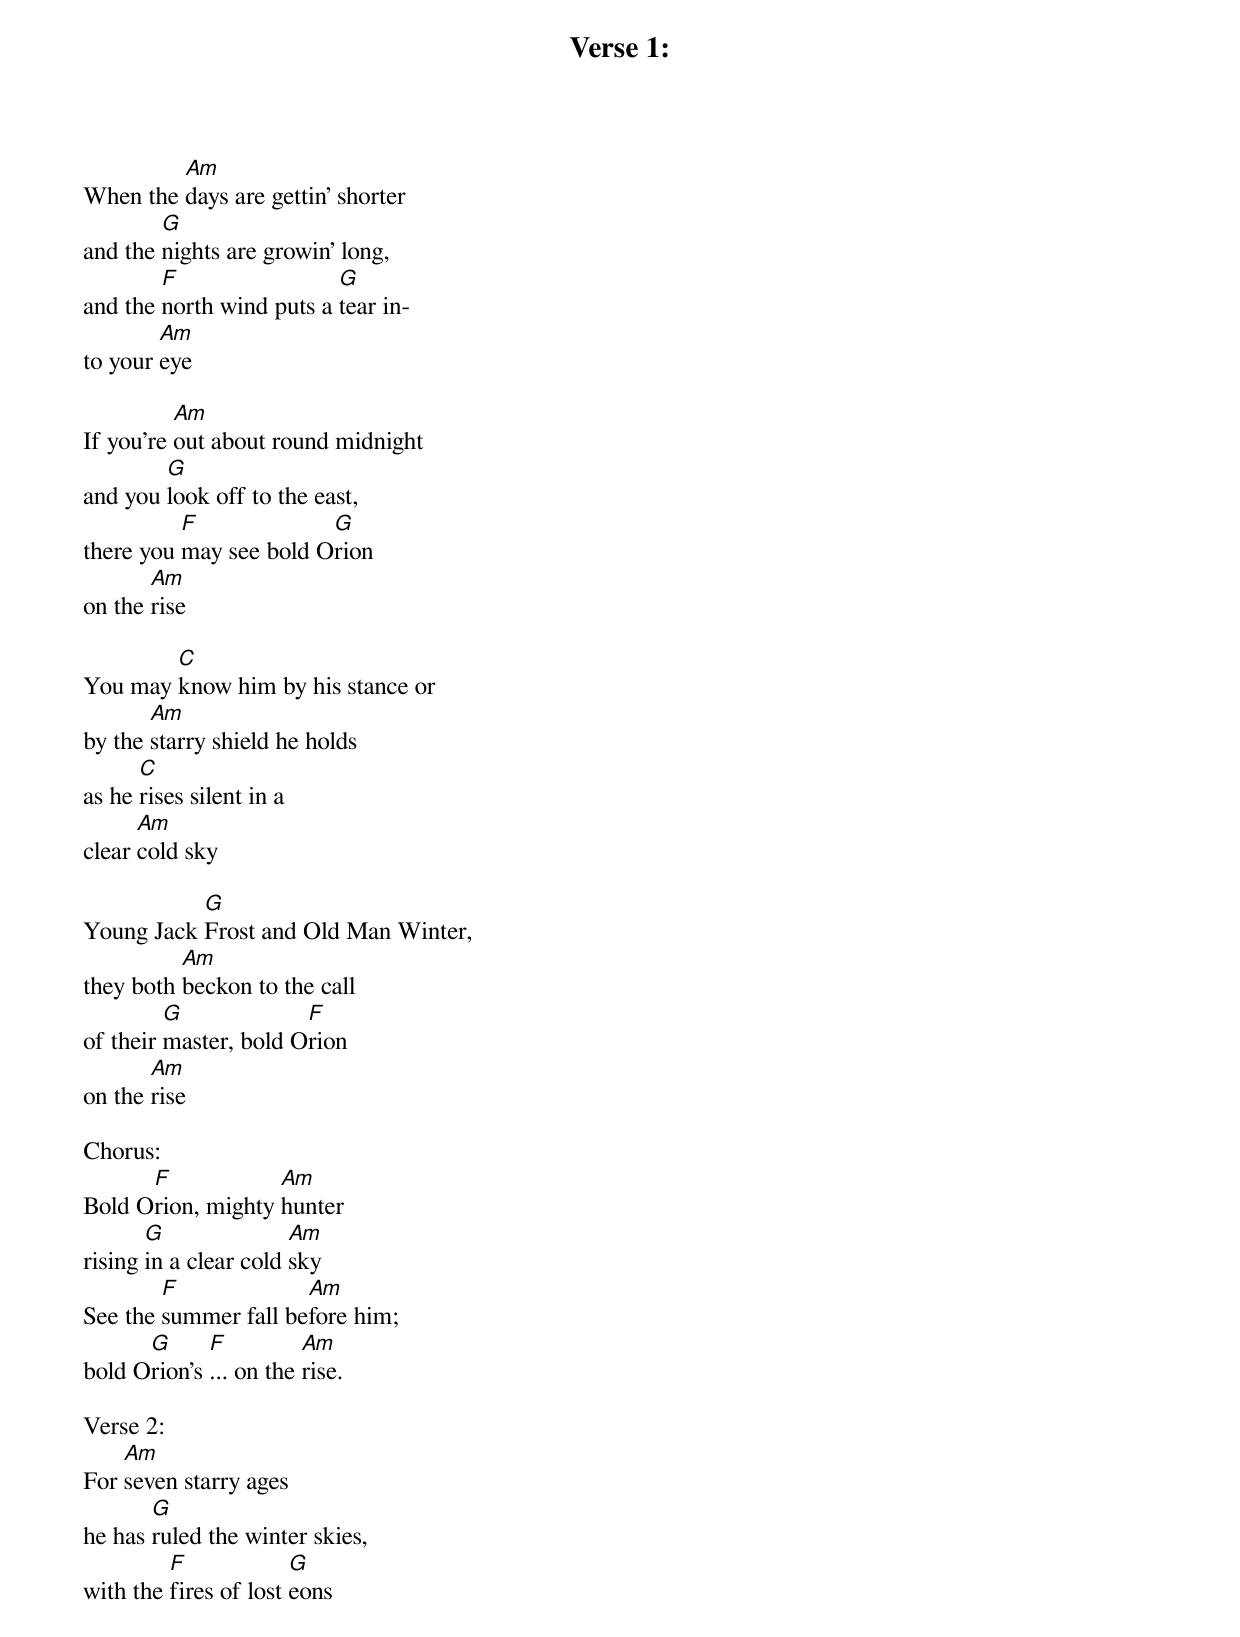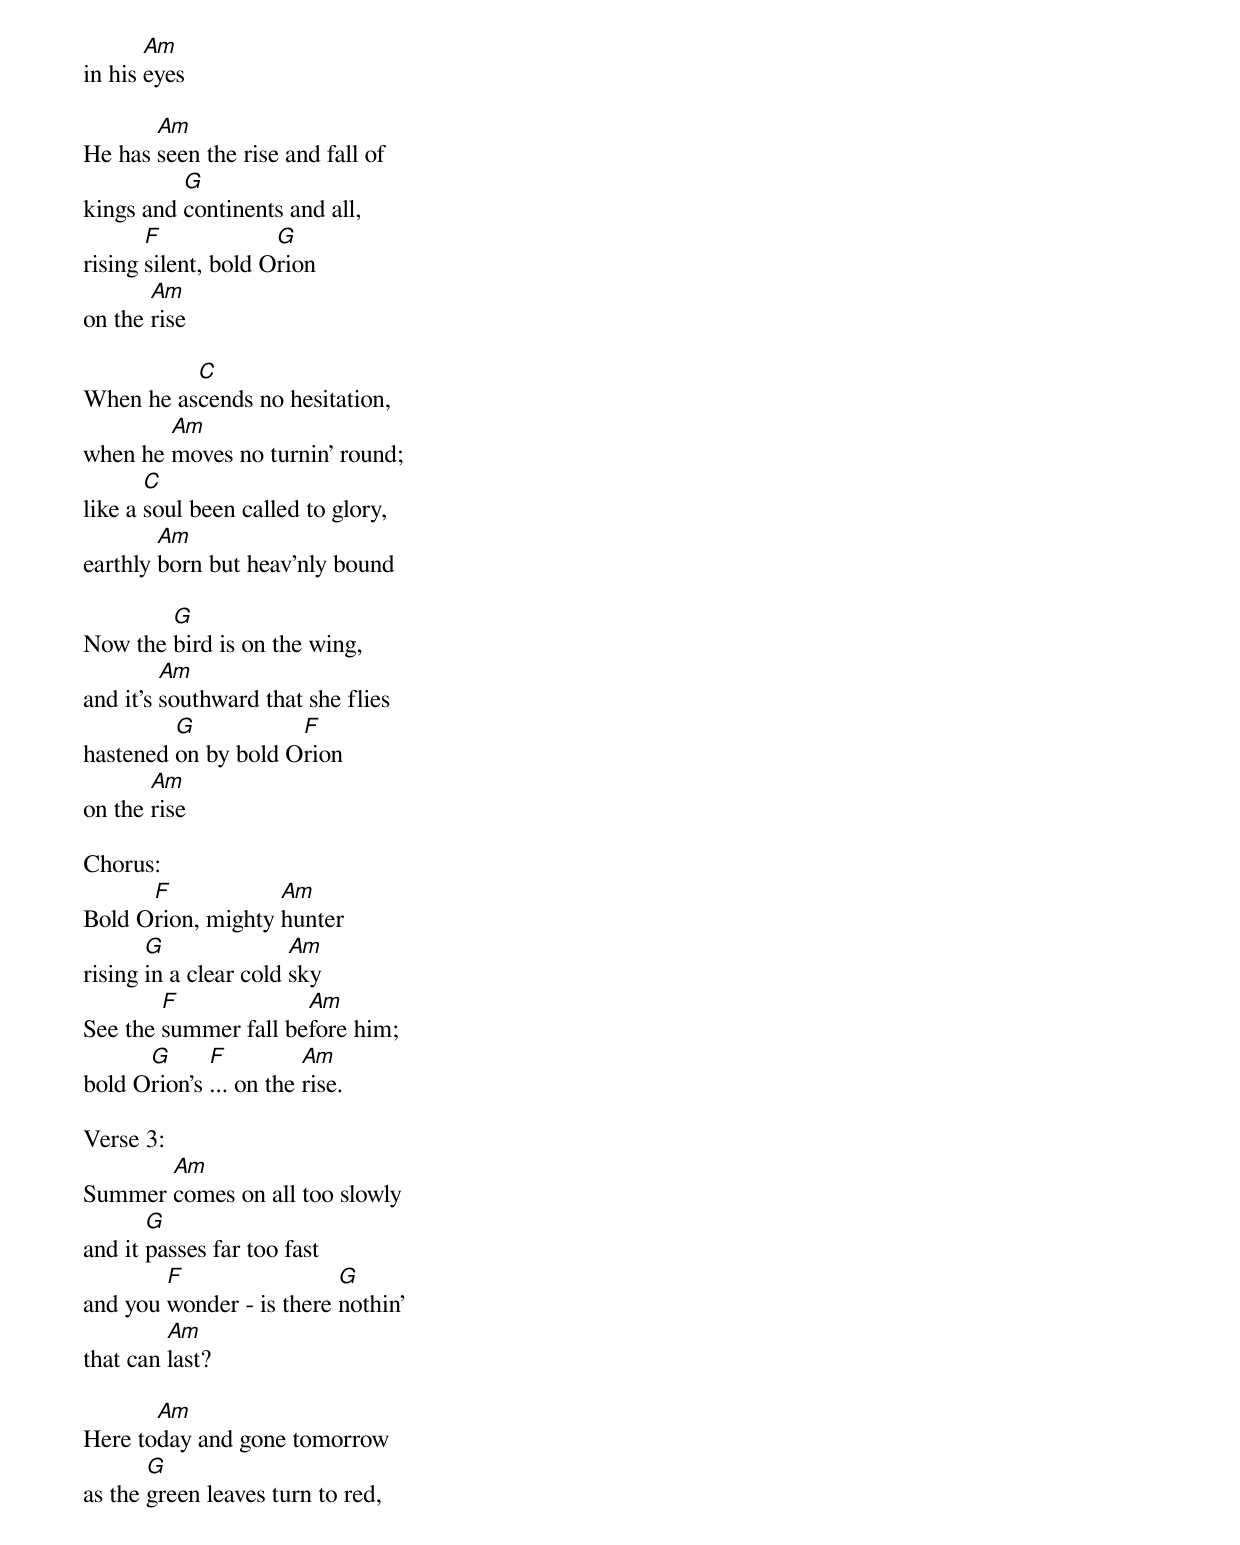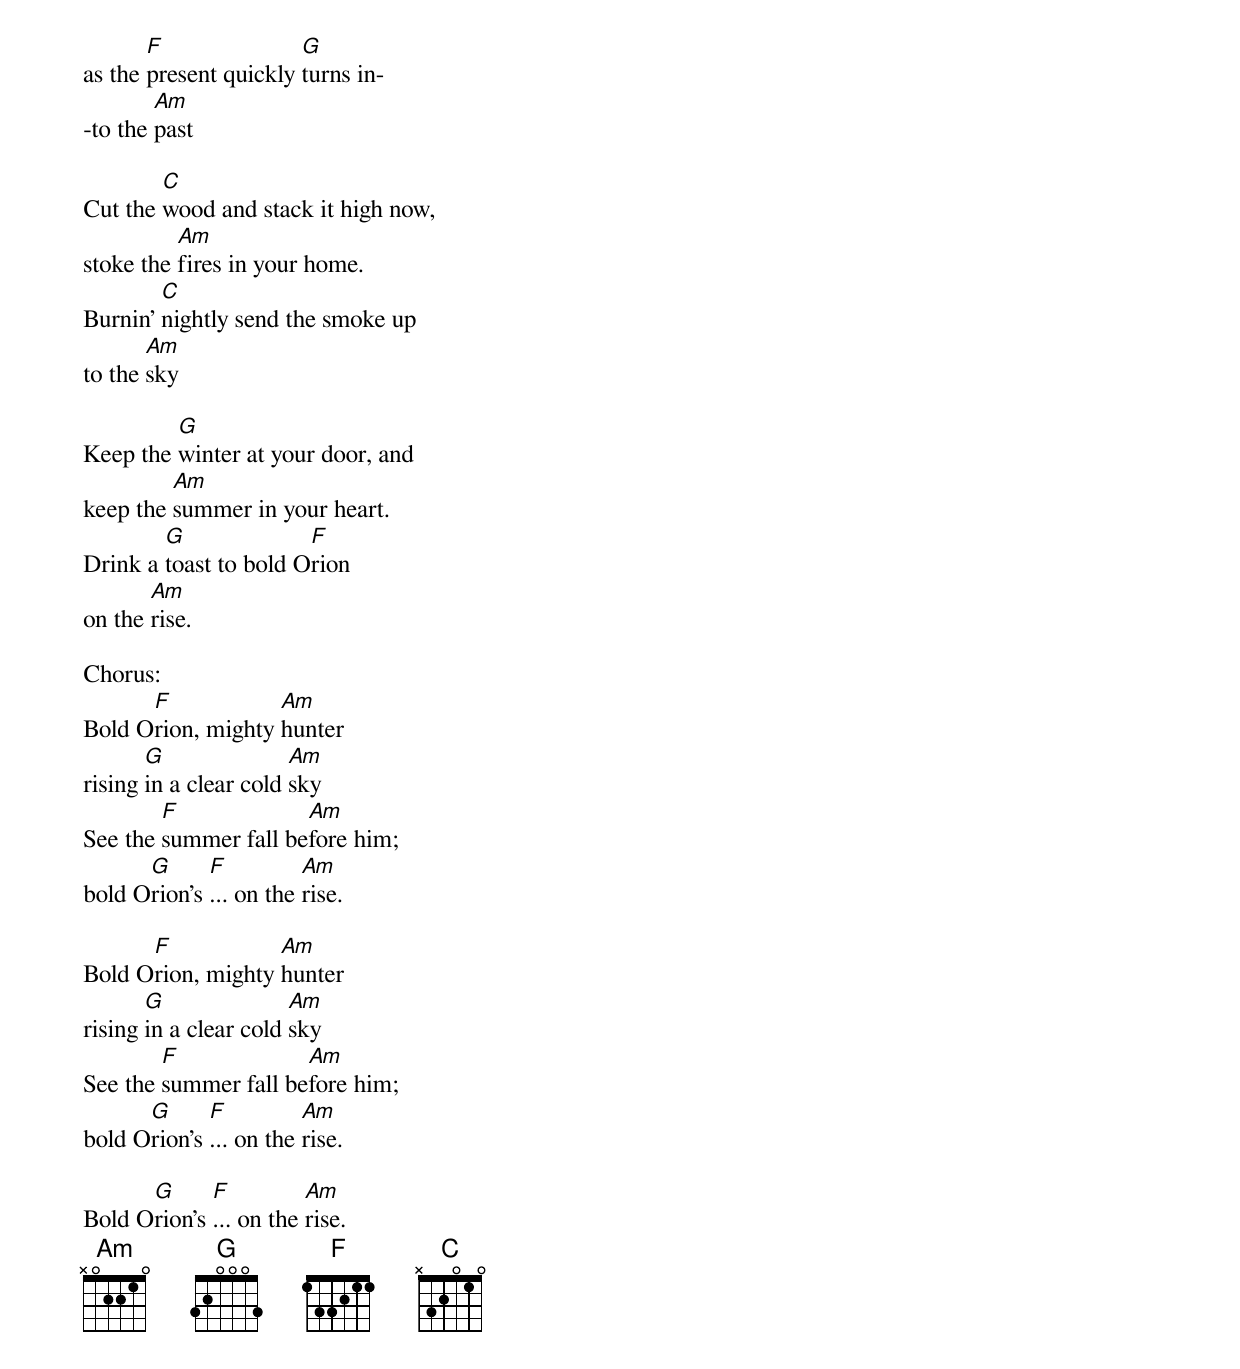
Verse 1:
         Am
When the days are gettin' shorter
        G
and the nights are growin' long,
        F                 G
and the north wind puts a tear in-
        Am
to your eye

          Am
If you're out about round midnight
        G
and you look off to the east,
          F             G
there you may see bold Orion
       Am
on the rise

        C
You may know him by his stance or
       Am
by the starry shield he holds
      C
as he rises silent in a
      Am
clear cold sky

           G
Young Jack Frost and Old Man Winter,
          Am
they both beckon to the call
         G             F
of their master, bold Orion
       Am
on the rise

Chorus:
      F            Am
Bold Orion, mighty hunter
       G               Am
rising in a clear cold sky
        F             Am
See the summer fall before him;
      G      F          Am
bold Orion's ... on the rise.

Verse 2:
    Am
For seven starry ages
       G
he has ruled the winter skies,
         F             G
with the fires of lost eons
       Am
in his eyes

       Am
He has seen the rise and fall of
          G
kings and continents and all,
       F             G
rising silent, bold Orion
       Am
on the rise

          C
When he ascends no hesitation,
        Am
when he moves no turnin' round;
       C
like a soul been called to glory,
        Am
earthly born but heav'nly bound

        G
Now the bird is on the wing,
         Am
and it's southward that she flies
         G           F
hastened on by bold Orion
       Am
on the rise

Chorus:
      F            Am
Bold Orion, mighty hunter
       G               Am
rising in a clear cold sky
        F             Am
See the summer fall before him;
      G      F          Am
bold Orion's ... on the rise.

Verse 3:
       Am
Summer comes on all too slowly
       G
and it passes far too fast
        F                 G
and you wonder - is there nothin'
         Am
that can last?

       Am
Here today and gone tomorrow
       G
as the green leaves turn to red,
       F               G
as the present quickly turns in-
        Am
-to the past

        C
Cut the wood and stack it high now,
          Am
stoke the fires in your home.
        C
Burnin' nightly send the smoke up
       Am
to the sky

         G
Keep the winter at your door, and
         Am
keep the summer in your heart.
        G              F
Drink a toast to bold Orion
       Am
on the rise.

Chorus:
      F            Am
Bold Orion, mighty hunter
       G               Am
rising in a clear cold sky
        F             Am
See the summer fall before him;
      G      F          Am
bold Orion's ... on the rise.

      F            Am
Bold Orion, mighty hunter
       G               Am
rising in a clear cold sky
        F             Am
See the summer fall before him;
      G      F          Am
bold Orion's ... on the rise.

      G      F          Am
Bold Orion's ... on the rise.
